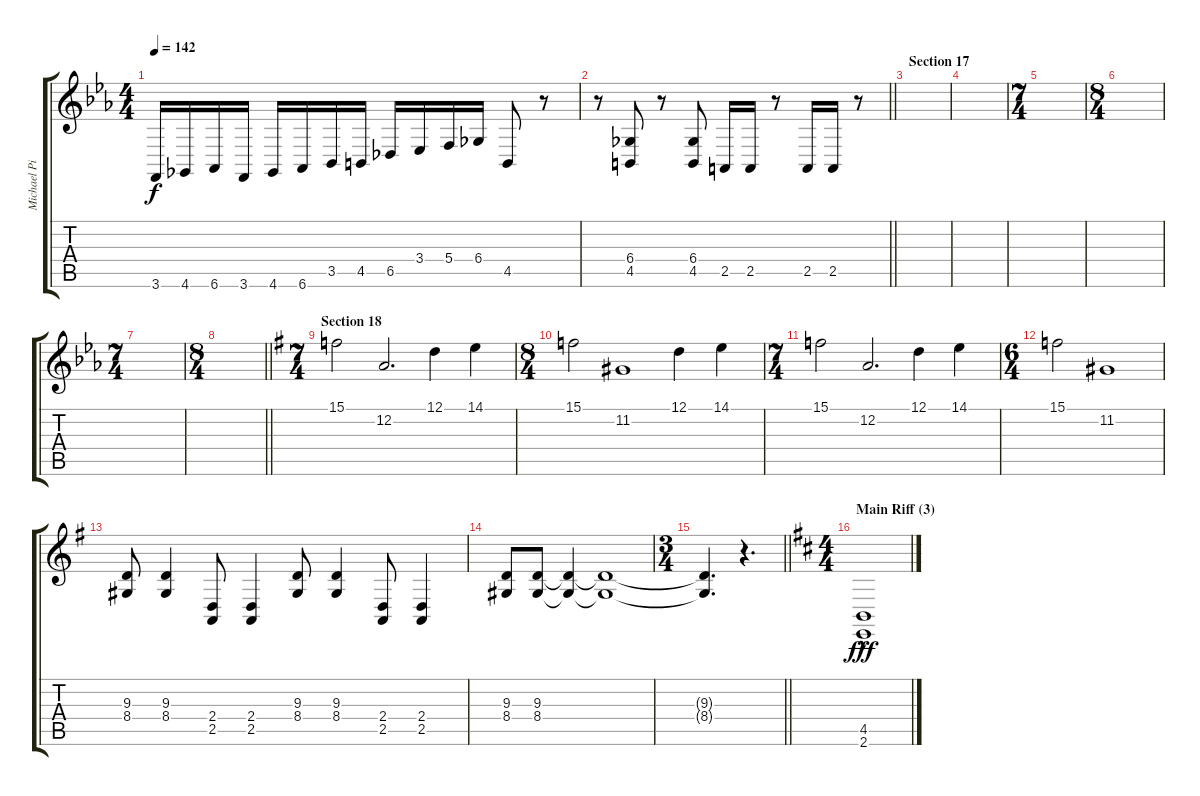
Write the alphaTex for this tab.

\track ("Michael Pinella (piano)" "Michael Pi") {instrument acousticgrandpiano}
\staff {score tabs}
\tuning (D4 A3 F3 C3 G2 D2) {hide}
\ts (4 4)
\tempo 142
\clef g2
\ks cminor
3.6.16{dy f} 4.6.16 6.6.16 3.6.16 4.6.16 6.6.16 3.5.16 4.5.16 6.5.16 3.4.16 5.4.16 6.4.16 4.5.8 r.8 |
\barLineRight lightlight
r.8 (6.4 4.5).8 r.8 (6.4 4.5).8 2.5.16 2.5.16 r.8 2.5.16 2.5.16 r.8 |
\section ("" "Section 17")
|
|
\ts (7 4)
|
\ts (8 4)
|
\ts (7 4)
|
\ts (8 4)
\barLineRight lightlight
|
\ts (7 4)
\section ("" "Section 18")
\ks eminor
15.1.2 12.2.2{d} 12.1.4 14.1.4 |
\ts (8 4)
15.1.2 11.2.1 12.1.4 14.1.4 |
\ts (7 4)
15.1.2 12.2.2{d} 12.1.4 14.1.4 |
\ts (6 4)
15.1.2 11.2.1 |
(9.3 8.4).8 (9.3 8.4).4 (2.4 2.5).8 (2.4 2.5).4 (9.3 8.4).8 (9.3 8.4).4 (2.4 2.5).8 (2.4 2.5).4 |
(9.3 8.4).8 (9.3 8.4).8 (9.3{t} 8.4{t}).4 (9.3{t} 8.4{t}).1 |
\ts (3 4)
\barLineRight lightlight
(9.3{t} 8.4{t}).4{d} r.4{d} |
\ts (4 4)
\section ("" "Main Riff (3)")
\ks bminor
(4.5{hac} 2.6{hac}).1{dy fff}
